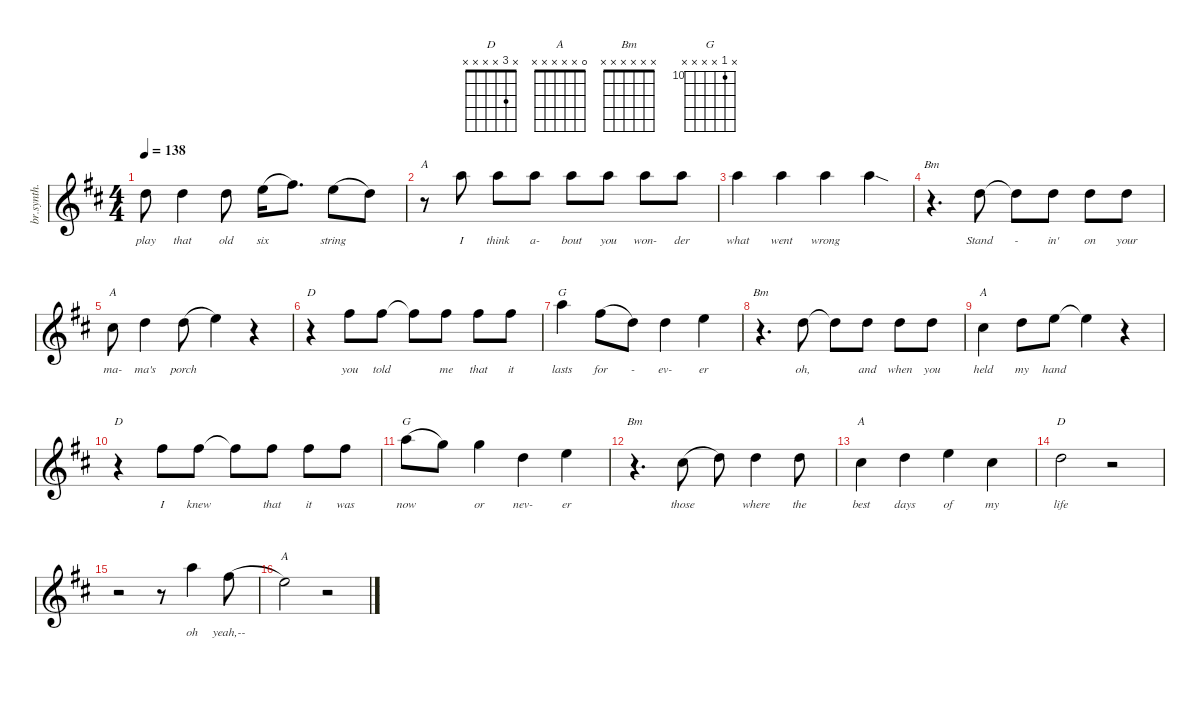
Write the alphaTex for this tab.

\hideDynamics
\bracketExtendMode groupsimilarinstruments
\otherSystemsTrackNameOrientation horizontal
\track ("Vocal" "br.synth.") {instrument synthbrass1}
\staff {score}
\tuning (E4 B3 G3 D3 A2 E2)
\displaytranspose 12
\chord ("D" x x x x x x)
\chord ("A" x x x x x x)
\chord ("Bm" x x x x x x)
\chord ("D" x 3 x x x x) {showfingering false}
\chord ("A" x x 6 x x x) {firstfret 6 showfingering false}
\chord ("G" x 10 x x x x) {firstfret 10 showfingering false}
\chord ("A" x 5 6 x x x) {firstfret 5 showfingering false}
\chord ("A" 0 x x x x x) {showfingering false}
\ts (4 4)
\tempo 138
\clef g2
\ks d
3.2{acc forcenatural}.8{lyrics (0 "play") lyrics (1 "") lyrics (2 "") lyrics (3 "") lyrics (4 "") dy ff beam Down} 3.2{acc forcenatural}.4{lyrics (0 "that") lyrics (1 "") lyrics (2 "") lyrics (3 "") lyrics (4 "") beam Down} 3.2{acc forcenatural}.8{lyrics (0 "old") lyrics (1 "") lyrics (2 "") lyrics (3 "") lyrics (4 "") beam Down} 5.2{acc forcenatural}.16{lyrics (0 "six") lyrics (1 "") lyrics (2 "") lyrics (3 "") lyrics (4 "") dy f legatoorigin beam Down} 2.1{acc #}.8{d beam Down} 0.1{acc forcenatural}.8{lyrics (0 "string") lyrics (1 "") lyrics (2 "") lyrics (3 "") lyrics (4 "") dy fff legatoorigin beam Down} -2.1{acc forcenatural}.8{beam Down} |
r.8{ch "A" beam Down} 5.1{acc forcenatural}.8{lyrics (0 "I") lyrics (1 "") lyrics (2 "") lyrics (3 "") lyrics (4 "") dy mf beam Down} 5.1{acc forcenatural}.8{lyrics (0 "think") lyrics (1 "") lyrics (2 "") lyrics (3 "") lyrics (4 "") beam Down} 5.1{acc forcenatural}.8{lyrics (0 "a-") lyrics (1 "") lyrics (2 "") lyrics (3 "") lyrics (4 "") beam Down} 5.1{acc forcenatural}.8{lyrics (0 "bout") lyrics (1 "") lyrics (2 "") lyrics (3 "") lyrics (4 "") beam Down} 5.1{acc forcenatural}.8{lyrics (0 "you") lyrics (1 "") lyrics (2 "") lyrics (3 "") lyrics (4 "") dy f beam Down} 5.1{acc forcenatural}.8{lyrics (0 "won-") lyrics (1 "") lyrics (2 "") lyrics (3 "") lyrics (4 "") dy ff beam Down} 5.1{acc forcenatural}.8{lyrics (0 "der") lyrics (1 "") lyrics (2 "") lyrics (3 "") lyrics (4 "") beam Down} |
5.1{acc forcenatural}.4{lyrics (0 "what") lyrics (1 "") lyrics (2 "") lyrics (3 "") lyrics (4 "") beam Down} 5.1{acc forcenatural}.4{lyrics (0 "went") lyrics (1 "") lyrics (2 "") lyrics (3 "") lyrics (4 "") dy f beam Down} 5.1{acc forcenatural}.4{lyrics (0 "wrong") lyrics (1 "") lyrics (2 "") lyrics (3 "") lyrics (4 "") dy ff beam Down} 5.1{sod acc forcenatural}.4{dy f beam Down} |
r.4{d ch "Bm" beam Down} 3.2{acc forcenatural}.8{lyrics (0 "Stand") lyrics (1 "") lyrics (2 "") lyrics (3 "") lyrics (4 "") dy ff beam Down} 3.2{t acc forcenatural}.8{lyrics (0 "-") lyrics (1 "") lyrics (2 "") lyrics (3 "") lyrics (4 "") beam Down} 3.2{acc forcenatural}.8{lyrics (0 "in'") lyrics (1 "") lyrics (2 "") lyrics (3 "") lyrics (4 "") dy f beam Down} 3.2{acc forcenatural}.8{lyrics (0 "on") lyrics (1 "") lyrics (2 "") lyrics (3 "") lyrics (4 "") dy ff beam Down} 3.2{acc forcenatural}.8{lyrics (0 "your") lyrics (1 "") lyrics (2 "") lyrics (3 "") lyrics (4 "") dy f beam Down} |
6.3{acc #}.8{ch "A" lyrics (0 "ma-") lyrics (1 "") lyrics (2 "") lyrics (3 "") lyrics (4 "") beam Down} 3.2{acc forcenatural}.4{lyrics (0 "ma's") lyrics (1 "") lyrics (2 "") lyrics (3 "") lyrics (4 "") beam Down} 3.2{acc forcenatural}.8{lyrics (0 "porch") lyrics (1 "") lyrics (2 "") lyrics (3 "") lyrics (4 "") dy ff legatoorigin beam Down} 5.2{acc forcenatural}.4{beam Down} r.4{beam Down} |
r.4{ch "D" beam Down} 11.3{acc #}.8{lyrics (0 "you") lyrics (1 "") lyrics (2 "") lyrics (3 "") lyrics (4 "") dy f beam Down} 11.3{acc #}.8{lyrics (0 "told") lyrics (1 "") lyrics (2 "") lyrics (3 "") lyrics (4 "") beam Down} 11.3{t acc #}.8{beam Down} 11.3{acc #}.8{lyrics (0 "me") lyrics (1 "") lyrics (2 "") lyrics (3 "") lyrics (4 "") beam Down} 11.3{acc #}.8{lyrics (0 "that") lyrics (1 "") lyrics (2 "") lyrics (3 "") lyrics (4 "") beam Down} 11.3{acc #}.8{lyrics (0 "it") lyrics (1 "") lyrics (2 "") lyrics (3 "") lyrics (4 "") beam Down} |
10.2{acc forcenatural}.4{ch "G" lyrics (0 "lasts") lyrics (1 "") lyrics (2 "") lyrics (3 "") lyrics (4 "") beam Down} 11.3{acc #}.8{lyrics (0 "for") lyrics (1 "") lyrics (2 "") lyrics (3 "") lyrics (4 "") dy ff legatoorigin beam Down} -2.1{acc forcenatural}.8{lyrics (0 "-") lyrics (1 "") lyrics (2 "") lyrics (3 "") lyrics (4 "") beam Down} 7.3{acc forcenatural}.4{lyrics (0 "ev-") lyrics (1 "") lyrics (2 "") lyrics (3 "") lyrics (4 "") dy f beam Down} 5.2{acc forcenatural}.4{lyrics (0 "er") lyrics (1 "") lyrics (2 "") lyrics (3 "") lyrics (4 "") beam Down} |
r.4{d ch "Bm" beam Down} 3.2{acc forcenatural}.8{lyrics (0 "oh,") lyrics (1 "") lyrics (2 "") lyrics (3 "") lyrics (4 "") beam Down} 3.2{t acc forcenatural}.8{beam Down} 3.2{acc forcenatural}.8{lyrics (0 "and") lyrics (1 "") lyrics (2 "") lyrics (3 "") lyrics (4 "") beam Down} 3.2{acc forcenatural}.8{lyrics (0 "when") lyrics (1 "") lyrics (2 "") lyrics (3 "") lyrics (4 "") beam Down} 3.2{acc forcenatural}.8{lyrics (0 "you") lyrics (1 "") lyrics (2 "") lyrics (3 "") lyrics (4 "") beam Down} |
6.3{acc #}.4{ch "A" lyrics (0 "held") lyrics (1 "") lyrics (2 "") lyrics (3 "") lyrics (4 "") beam Down} 12.4{acc forcenatural}.8{lyrics (0 "my") lyrics (1 "") lyrics (2 "") lyrics (3 "") lyrics (4 "") beam Down} 9.3{acc forcenatural}.8{lyrics (0 "hand") lyrics (1 "") lyrics (2 "") lyrics (3 "") lyrics (4 "") beam Down} 9.3{t acc forcenatural}.4{beam Down} r.4{beam Down} |
r.4{ch "D" beam Down} 11.3{acc #}.8{lyrics (0 "I") lyrics (1 "") lyrics (2 "") lyrics (3 "") lyrics (4 "") dy mp beam Down} 11.3{acc #}.8{lyrics (0 "knew") lyrics (1 "") lyrics (2 "") lyrics (3 "") lyrics (4 "") dy f beam Down} 11.3{t acc #}.8{beam Down} 11.3{acc #}.8{lyrics (0 "that") lyrics (1 "") lyrics (2 "") lyrics (3 "") lyrics (4 "") beam Down} 11.3{acc #}.8{lyrics (0 "it") lyrics (1 "") lyrics (2 "") lyrics (3 "") lyrics (4 "") beam Down} 11.3{acc #}.8{lyrics (0 "was") lyrics (1 "") lyrics (2 "") lyrics (3 "") lyrics (4 "") beam Down} |
10.2{acc forcenatural}.8{ch "G" lyrics (0 "now") lyrics (1 "") lyrics (2 "") lyrics (3 "") lyrics (4 "") dy ff legatoorigin beam Down} 3.1{acc forcenatural}.8{beam Down} 12.3{acc forcenatural}.4{lyrics (0 "or") lyrics (1 "") lyrics (2 "") lyrics (3 "") lyrics (4 "") dy mf beam Down} 7.3{acc forcenatural}.4{lyrics (0 "nev-") lyrics (1 "") lyrics (2 "") lyrics (3 "") lyrics (4 "") dy f beam Down} 5.2{acc forcenatural}.4{lyrics (0 "er") lyrics (1 "") lyrics (2 "") lyrics (3 "") lyrics (4 "") dy mf beam Down} |
r.4{d ch "Bm" beam Down} 2.2{acc #}.8{lyrics (0 "those") lyrics (1 "") lyrics (2 "") lyrics (3 "") lyrics (4 "") dy f legatoorigin beam Down} 3.2{acc forcenatural}.8{beam Down} 3.2{acc forcenatural}.4{lyrics (0 "where") lyrics (1 "") lyrics (2 "") lyrics (3 "") lyrics (4 "") beam Down} 3.2{acc forcenatural}.8{lyrics (0 "the") lyrics (1 "") lyrics (2 "") lyrics (3 "") lyrics (4 "") beam Down} |
6.3{acc #}.4{ch "A" lyrics (0 "best") lyrics (1 "") lyrics (2 "") lyrics (3 "") lyrics (4 "") beam Down} 3.2{acc forcenatural}.4{lyrics (0 "days") lyrics (1 "") lyrics (2 "") lyrics (3 "") lyrics (4 "") dy mf beam Down} 9.3{acc forcenatural}.4{lyrics (0 "of") lyrics (1 "") lyrics (2 "") lyrics (3 "") lyrics (4 "") beam Down} 6.3{acc #}.4{lyrics (0 "my") lyrics (1 "") lyrics (2 "") lyrics (3 "") lyrics (4 "") dy f beam Down} |
3.2{acc forcenatural}.2{ch "D" lyrics (0 "life") lyrics (1 "") lyrics (2 "") lyrics (3 "") lyrics (4 "") beam Down} r.2{beam Down} |
r.2{beam Down} r.8{beam Down} 5.1{acc forcenatural}.4{lyrics (0 "oh") lyrics (1 "") lyrics (2 "") lyrics (3 "") lyrics (4 "") dy ff beam Down} 2.1{acc #}.8{lyrics (0 "yeah,--") lyrics (1 "") lyrics (2 "") lyrics (3 "") lyrics (4 "") dy f legatoorigin beam Down} |
0.1{acc forcenatural}.2{ch "A" beam Down} r.2{beam Down}
